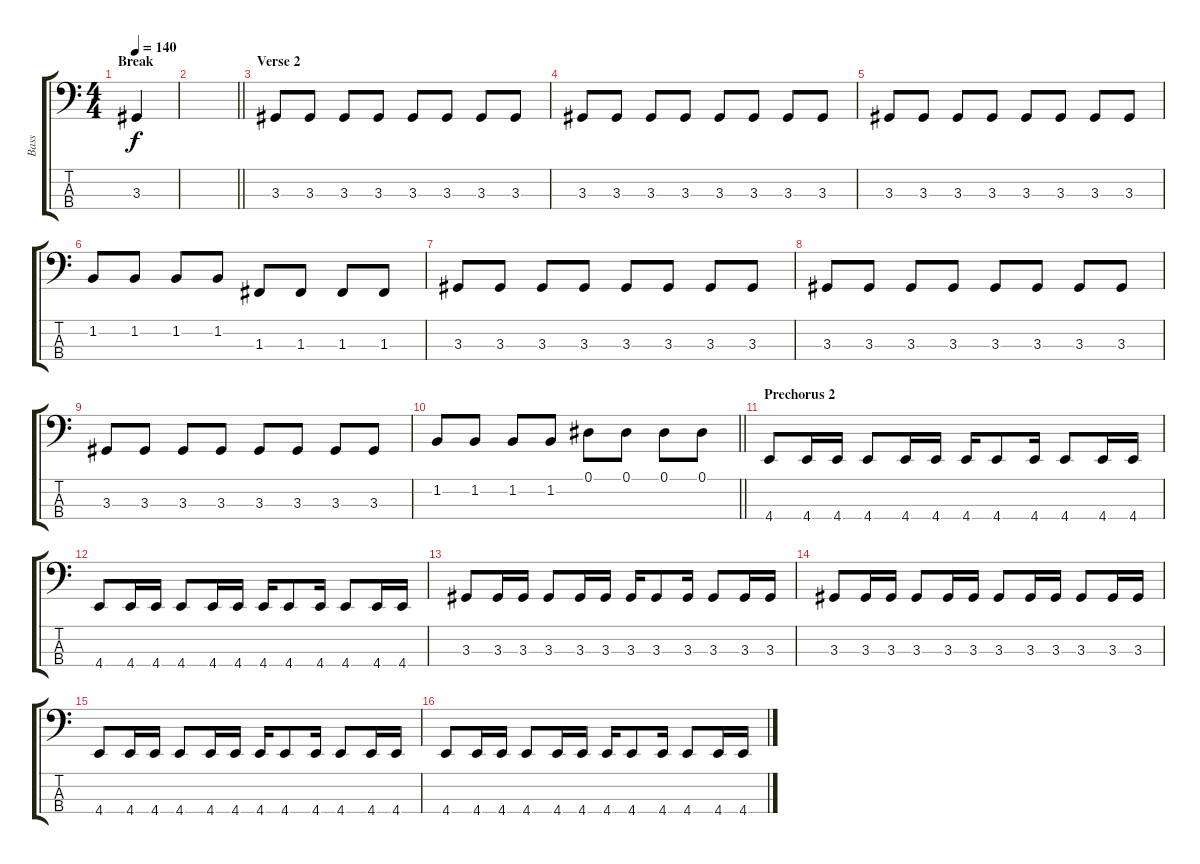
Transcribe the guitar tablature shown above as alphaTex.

\track ("Bass" "Bass") {instrument electricbasspick}
\staff {score tabs}
\tuning (Eb2 Bb1 F1 C1) {hide}
\ts (4 4)
\section ("" "Break")
\tempo 140
\clef f4
\ks c
3.3.4{dy f} |
\barLineRight lightlight
|
\section ("" "Verse 2")
3.3.8 3.3.8 3.3.8 3.3.8 3.3.8 3.3.8 3.3.8 3.3.8 |
3.3.8 3.3.8 3.3.8 3.3.8 3.3.8 3.3.8 3.3.8 3.3.8 |
3.3.8 3.3.8 3.3.8 3.3.8 3.3.8 3.3.8 3.3.8 3.3.8 |
1.2.8 1.2.8 1.2.8 1.2.8 1.3.8 1.3.8 1.3.8 1.3.8 |
3.3.8 3.3.8 3.3.8 3.3.8 3.3.8 3.3.8 3.3.8 3.3.8 |
3.3.8 3.3.8 3.3.8 3.3.8 3.3.8 3.3.8 3.3.8 3.3.8 |
3.3.8 3.3.8 3.3.8 3.3.8 3.3.8 3.3.8 3.3.8 3.3.8 |
\barLineRight lightlight
1.2.8 1.2.8 1.2.8 1.2.8 0.1.8 0.1.8 0.1.8 0.1.8 |
\section ("" "Prechorus 2")
4.4.8 4.4.16 4.4.16 4.4.8 4.4.16 4.4.16 4.4.16 4.4.8 4.4.16 4.4.8 4.4.16 4.4.16 |
4.4.8 4.4.16 4.4.16 4.4.8 4.4.16 4.4.16 4.4.16 4.4.8 4.4.16 4.4.8 4.4.16 4.4.16 |
3.3.8 3.3.16 3.3.16 3.3.8 3.3.16 3.3.16 3.3.16 3.3.8 3.3.16 3.3.8 3.3.16 3.3.16 |
3.3.8 3.3.16 3.3.16 3.3.8 3.3.16 3.3.16 3.3.8 3.3.16 3.3.16 3.3.8 3.3.16 3.3.16 |
4.4.8 4.4.16 4.4.16 4.4.8 4.4.16 4.4.16 4.4.16 4.4.8 4.4.16 4.4.8 4.4.16 4.4.16 |
4.4.8 4.4.16 4.4.16 4.4.8 4.4.16 4.4.16 4.4.16 4.4.8 4.4.16 4.4.8 4.4.16 4.4.16
